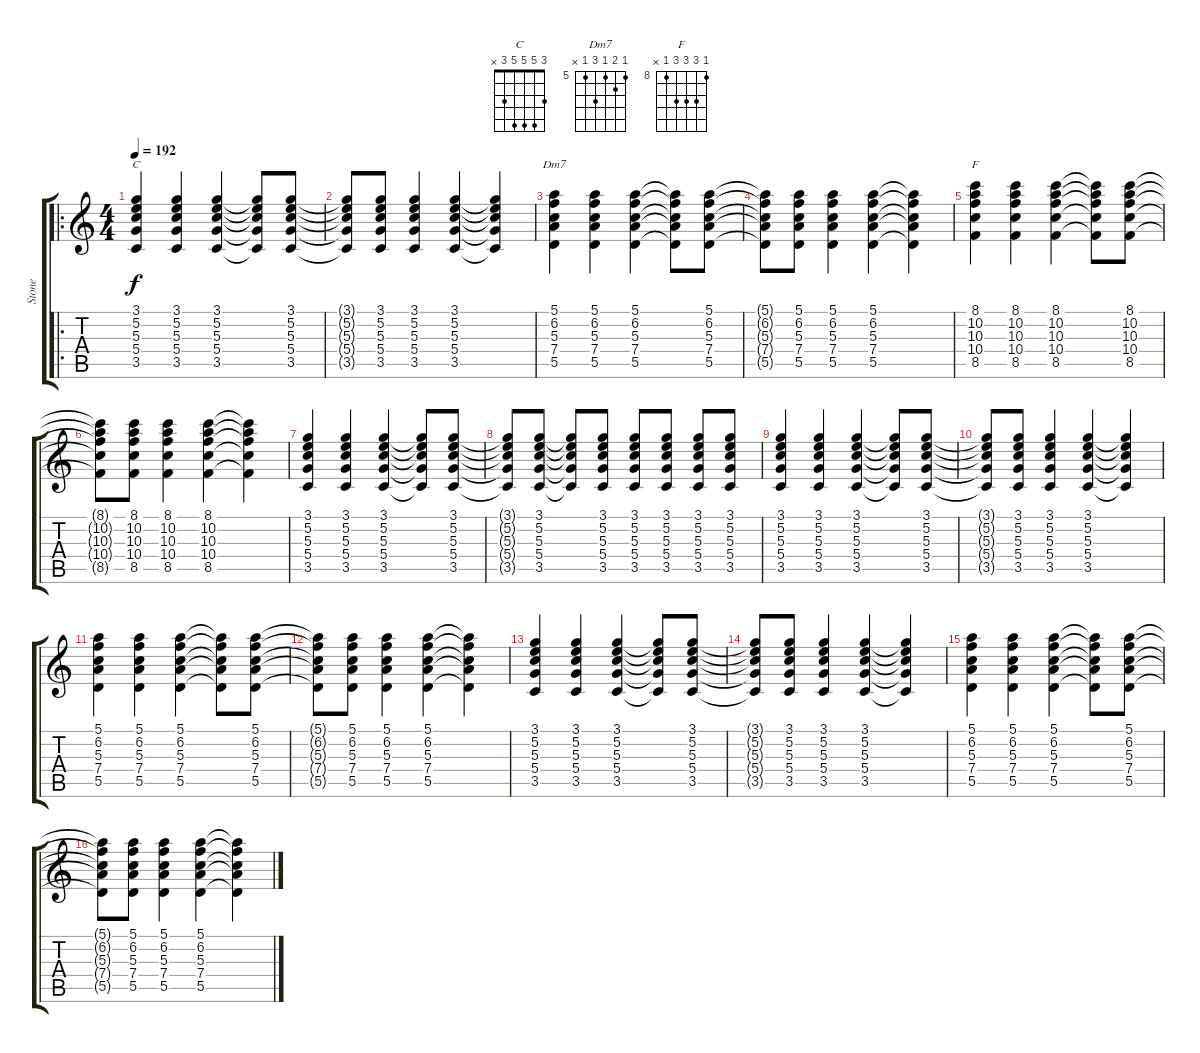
\track ("Stone" "Stone") {instrument overdrivenguitar}
\staff {score tabs}
\tuning (E4 B3 G3 D3 A2 E2) {hide}
\chord ("C" 3 5 5 5 3 x)
\chord ("Dm7" 5 6 5 7 5 x) {firstfret 5}
\chord ("F" 8 10 10 10 8 x) {firstfret 8}
\ro
\ts (4 4)
\tempo 192
\clef g2
\ks c
(3.1 5.2 5.3 5.4 3.5).4{ch "C" dy f instrument overdrivenguitar} (3.1 5.2 5.3 5.4 3.5).4 (3.1 5.2 5.3 5.4 3.5).4 (3.1{t} 5.2{t} 5.3{t} 5.4{t} 3.5{t}).8 (3.1 5.2 5.3 5.4 3.5).8 |
(3.1{t} 5.2{t} 5.3{t} 5.4{t} 3.5{t}).8 (3.1 5.2 5.3 5.4 3.5).8 (3.1 5.2 5.3 5.4 3.5).4 (3.1 5.2 5.3 5.4 3.5).4 (3.1{t} 5.2{t} 5.3{t} 5.4{t} 3.5{t}).4 |
(5.1 6.2 5.3 7.4 5.5).4{ch "Dm7"} (5.1 6.2 5.3 7.4 5.5).4 (5.1 6.2 5.3 7.4 5.5).4 (5.1{t} 6.2{t} 5.3{t} 7.4{t} 5.5{t}).8 (5.1 6.2 5.3 7.4 5.5).8 |
(5.1{t} 6.2{t} 5.3{t} 7.4{t} 5.5{t}).8 (5.1 6.2 5.3 7.4 5.5).8 (5.1 6.2 5.3 7.4 5.5).4 (5.1 6.2 5.3 7.4 5.5).4 (5.1{t} 6.2{t} 5.3{t} 7.4{t} 5.5{t}).4 |
(8.1 10.2 10.3 10.4 8.5).4{ch "F"} (8.1 10.2 10.3 10.4 8.5).4 (8.1 10.2 10.3 10.4 8.5).4 (8.1{t} 10.2{t} 10.3{t} 10.4{t} 8.5{t}).8 (8.1 10.2 10.3 10.4 8.5).8 |
(8.1{t} 10.2{t} 10.3{t} 10.4{t} 8.5{t}).8 (8.1 10.2 10.3 10.4 8.5).8 (8.1 10.2 10.3 10.4 8.5).4 (8.1 10.2 10.3 10.4 8.5).4 (8.1{t} 10.2{t} 10.3{t} 10.4{t} 8.5{t}).4 |
(3.1 5.2 5.3 5.4 3.5).4 (3.1 5.2 5.3 5.4 3.5).4 (3.1 5.2 5.3 5.4 3.5).4 (3.1{t} 5.2{t} 5.3{t} 5.4{t} 3.5{t}).8 (3.1 5.2 5.3 5.4 3.5).8 |
(3.1{t} 5.2{t} 5.3{t} 5.4{t} 3.5{t}).8 (3.1 5.2 5.3 5.4 3.5).8 (3.1{t} 5.2{t} 5.3{t} 5.4{t} 3.5{t}).8 (3.1 5.2 5.3 5.4 3.5).8 (3.1 5.2 5.3 5.4 3.5).8 (3.1 5.2 5.3 5.4 3.5).8 (3.1 5.2 5.3 5.4 3.5).8 (3.1 5.2 5.3 5.4 3.5).8 |
(3.1 5.2 5.3 5.4 3.5).4 (3.1 5.2 5.3 5.4 3.5).4 (3.1 5.2 5.3 5.4 3.5).4 (3.1{t} 5.2{t} 5.3{t} 5.4{t} 3.5{t}).8 (3.1 5.2 5.3 5.4 3.5).8 |
(3.1{t} 5.2{t} 5.3{t} 5.4{t} 3.5{t}).8 (3.1 5.2 5.3 5.4 3.5).8 (3.1 5.2 5.3 5.4 3.5).4 (3.1 5.2 5.3 5.4 3.5).4 (3.1{t} 5.2{t} 5.3{t} 5.4{t} 3.5{t}).4 |
(5.1 6.2 5.3 7.4 5.5).4 (5.1 6.2 5.3 7.4 5.5).4 (5.1 6.2 5.3 7.4 5.5).4 (5.1{t} 6.2{t} 5.3{t} 7.4{t} 5.5{t}).8 (5.1 6.2 5.3 7.4 5.5).8 |
(5.1{t} 6.2{t} 5.3{t} 7.4{t} 5.5{t}).8 (5.1 6.2 5.3 7.4 5.5).8 (5.1 6.2 5.3 7.4 5.5).4 (5.1 6.2 5.3 7.4 5.5).4 (5.1{t} 6.2{t} 5.3{t} 7.4{t} 5.5{t}).4 |
(3.1 5.2 5.3 5.4 3.5).4 (3.1 5.2 5.3 5.4 3.5).4 (3.1 5.2 5.3 5.4 3.5).4 (3.1{t} 5.2{t} 5.3{t} 5.4{t} 3.5{t}).8 (3.1 5.2 5.3 5.4 3.5).8 |
(3.1{t} 5.2{t} 5.3{t} 5.4{t} 3.5{t}).8 (3.1 5.2 5.3 5.4 3.5).8 (3.1 5.2 5.3 5.4 3.5).4 (3.1 5.2 5.3 5.4 3.5).4 (3.1{t} 5.2{t} 5.3{t} 5.4{t} 3.5{t}).4 |
(5.1 6.2 5.3 7.4 5.5).4 (5.1 6.2 5.3 7.4 5.5).4 (5.1 6.2 5.3 7.4 5.5).4 (5.1{t} 6.2{t} 5.3{t} 7.4{t} 5.5{t}).8 (5.1 6.2 5.3 7.4 5.5).8 |
(5.1{t} 6.2{t} 5.3{t} 7.4{t} 5.5{t}).8 (5.1 6.2 5.3 7.4 5.5).8 (5.1 6.2 5.3 7.4 5.5).4 (5.1 6.2 5.3 7.4 5.5).4 (5.1{t} 6.2{t} 5.3{t} 7.4{t} 5.5{t}).4
